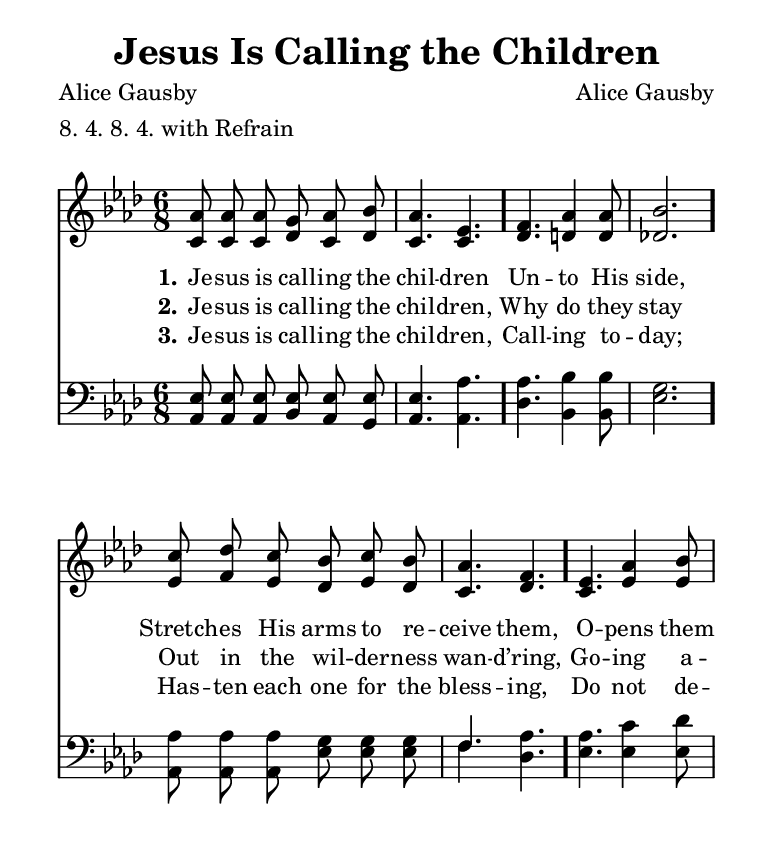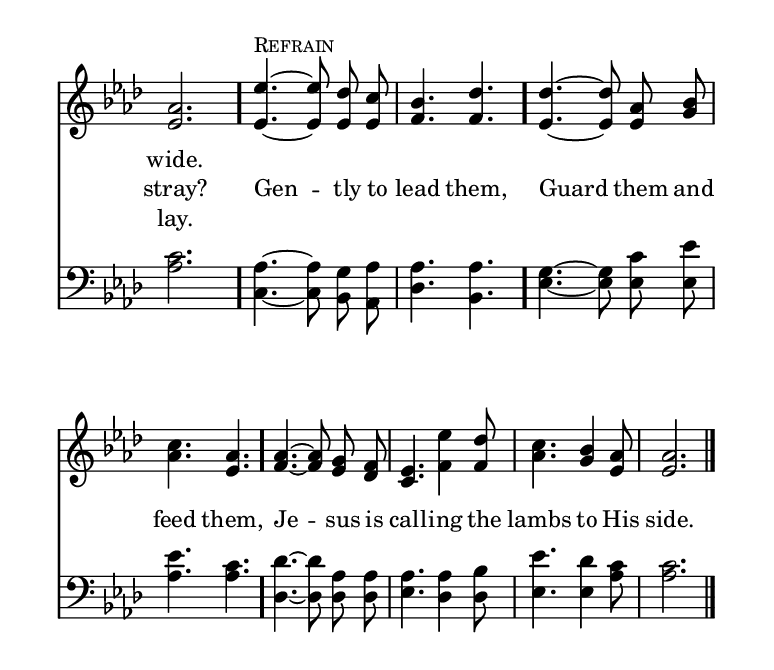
\include "common/global.ily"
\paper {
  \include "common/paper.ily"
  ragged-bottom = ##t
  system-count = #(cond (is-eogsized 4) (#t #f))
  system-system-spacing.padding = 8
}

\header{
  hymnnumber = "298"
  title = "Jesus Is Calling the Children"
  tunename = "Shepherd"
  meter = "8. 4. 8. 4. with Refrain"
  poet = "Alice Gausby"
  composer = "Alice Gausby"
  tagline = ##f
}

global = {
  \include "common/overrides.ily"
  \override Staff.TimeSignature.style = #'numbered
  \time 6/8
  \override Score.MetronomeMark.transparent = ##t % hide all fermata changes too
  \tempo 4=80
  \key aes \major
  \autoBeamOff
}

patternA = { c8 c c c c c | c4. c }
patternB = { c4. c4 c8 | c2. }
patternC = { c4. ~ c8 c8 c | c4. c }
patternD = { c4. ~ c8 c8 c | c4. c4 c8 | c4. c4 c8 | c2. }

notesSoprano = {
\global
\relative c'' {

  \changePitch \patternA { aes aes aes g aes bes | aes ees }
  \changePitch \patternB { f aes aes | bes }
  \changePitch \patternA { c des c bes c bes | aes f }
  \changePitch \patternB { ees aes bes | aes }

  << s^\markup { \small \caps "Refrain" }
  \changePitch \patternC { ees' ees des c | bes des } >>
  \changePitch \patternC { des des aes bes | c aes }
  \changePitch \patternD { aes aes g f | ees ees' des | c bes aes | aes }

  \bar "|."

}
}

notesAlto = {
\global
\relative e' {

  \changePitch \patternA { c c c des c des | c c }
  \changePitch \patternB { des d d | des! }
  \changePitch \patternA { ees f ees des ees des | c des }
  \changePitch \patternB { c ees ees | ees }

  \changePitch \patternC { ees ees ees ees | f f }
  \changePitch \patternC { ees ees ees g | aes ees }
  \changePitch \patternD { f f ees des | c f f | aes g ees | ees }

}
}

notesTenor = {
\global
\relative a {

  \changePitch \patternA { ees ees ees ees ees ees | ees aes }
  \changePitch \patternB { aes bes bes | g }
  \changePitch \patternA { aes aes aes g g g | f aes }
  \changePitch \patternB { aes c des | c }

  \changePitch \patternC { aes aes g aes | aes aes }
  \changePitch \patternC { g g c ees | ees c }
  \changePitch \patternD { des des aes aes | aes aes bes | ees des c | c }

}
}

notesBass = {
\global
\relative f, {

  \changePitch \patternA { aes aes aes bes aes g | aes aes }
  \changePitch \patternB { des bes bes | ees }
  \changePitch \patternA { aes, aes aes ees' ees ees | f des }
  \changePitch \patternB { ees ees ees | aes }

  \changePitch \patternC { c, c bes aes | des bes }
  \changePitch \patternC { ees ees ees ees | aes aes }
  \changePitch \patternD { des, des des des | ees des des | ees ees aes | aes }

}
}

Refrain = \lyricmode {

Gen -- tly to lead them, \bar "."
Guard them and feed them, \bar "."
Je -- sus is call -- ing the lambs to His side. \bar "."

}

wordsA = \lyricmode {
\set stanza = "1."

Je -- sus is call -- ing the chil -- dren \bar "."
Un -- to His side, \bar "."
Stretch -- es His arms to re -- ceive them, \bar "."
O -- pens them wide. \bar "."

}

wordsB = \lyricmode {
\set stanza = "2."

Je -- sus is call -- ing the chil -- dren,
Why do they stay
Out in the wil -- der -- ness wan -- d’ring,
Go -- ing a -- stray?

\Refrain

}

wordsC = \lyricmode {
\set stanza = "3."

Je -- sus is call -- ing the chil -- dren,
Call -- ing to -- day;
Has -- ten each one for the bless -- ing,
Do not de -- lay.

}

\score {
  \context ChoirStaff <<
    \context Staff = upper <<
      \set Staff.autoBeaming = ##f
      \set ChoirStaff.systemStartDelimiter = #'SystemStartBar
      \set ChoirStaff.printPartCombineTexts = ##f
      \partcombine #'(2 . 9) \notesSoprano \notesAlto
      \context NullVoice = sopranos { \voiceOne << \notesSoprano >> }
      \context NullVoice = altos { \voiceTwo << \notesAlto >> }
      \context Lyrics = one   \lyricsto sopranos \wordsA
      \context Lyrics = two   \lyricsto sopranos \wordsB
      \context Lyrics = three \lyricsto sopranos \wordsC
    >>
    \context Staff = men <<
      \set Staff.autoBeaming = ##f
      \clef bass
      \set ChoirStaff.printPartCombineTexts = ##f
      \partcombine #'(2 . 9) \notesTenor \notesBass
      \context NullVoice = tenors { \voiceOne << \notesTenor >> }
      \context NullVoice = basses { \voiceTwo << \notesBass >> }
    >>
  >>
  \layout {
    \include "common/layout.ily"
  }
  \midi{
    \include "common/midi.ily"
  }
}

\version "2.19.49"  % necessary for upgrading to future LilyPond versions.

% vi:set et ts=2 sw=2 ai nocindent syntax=lilypond:
